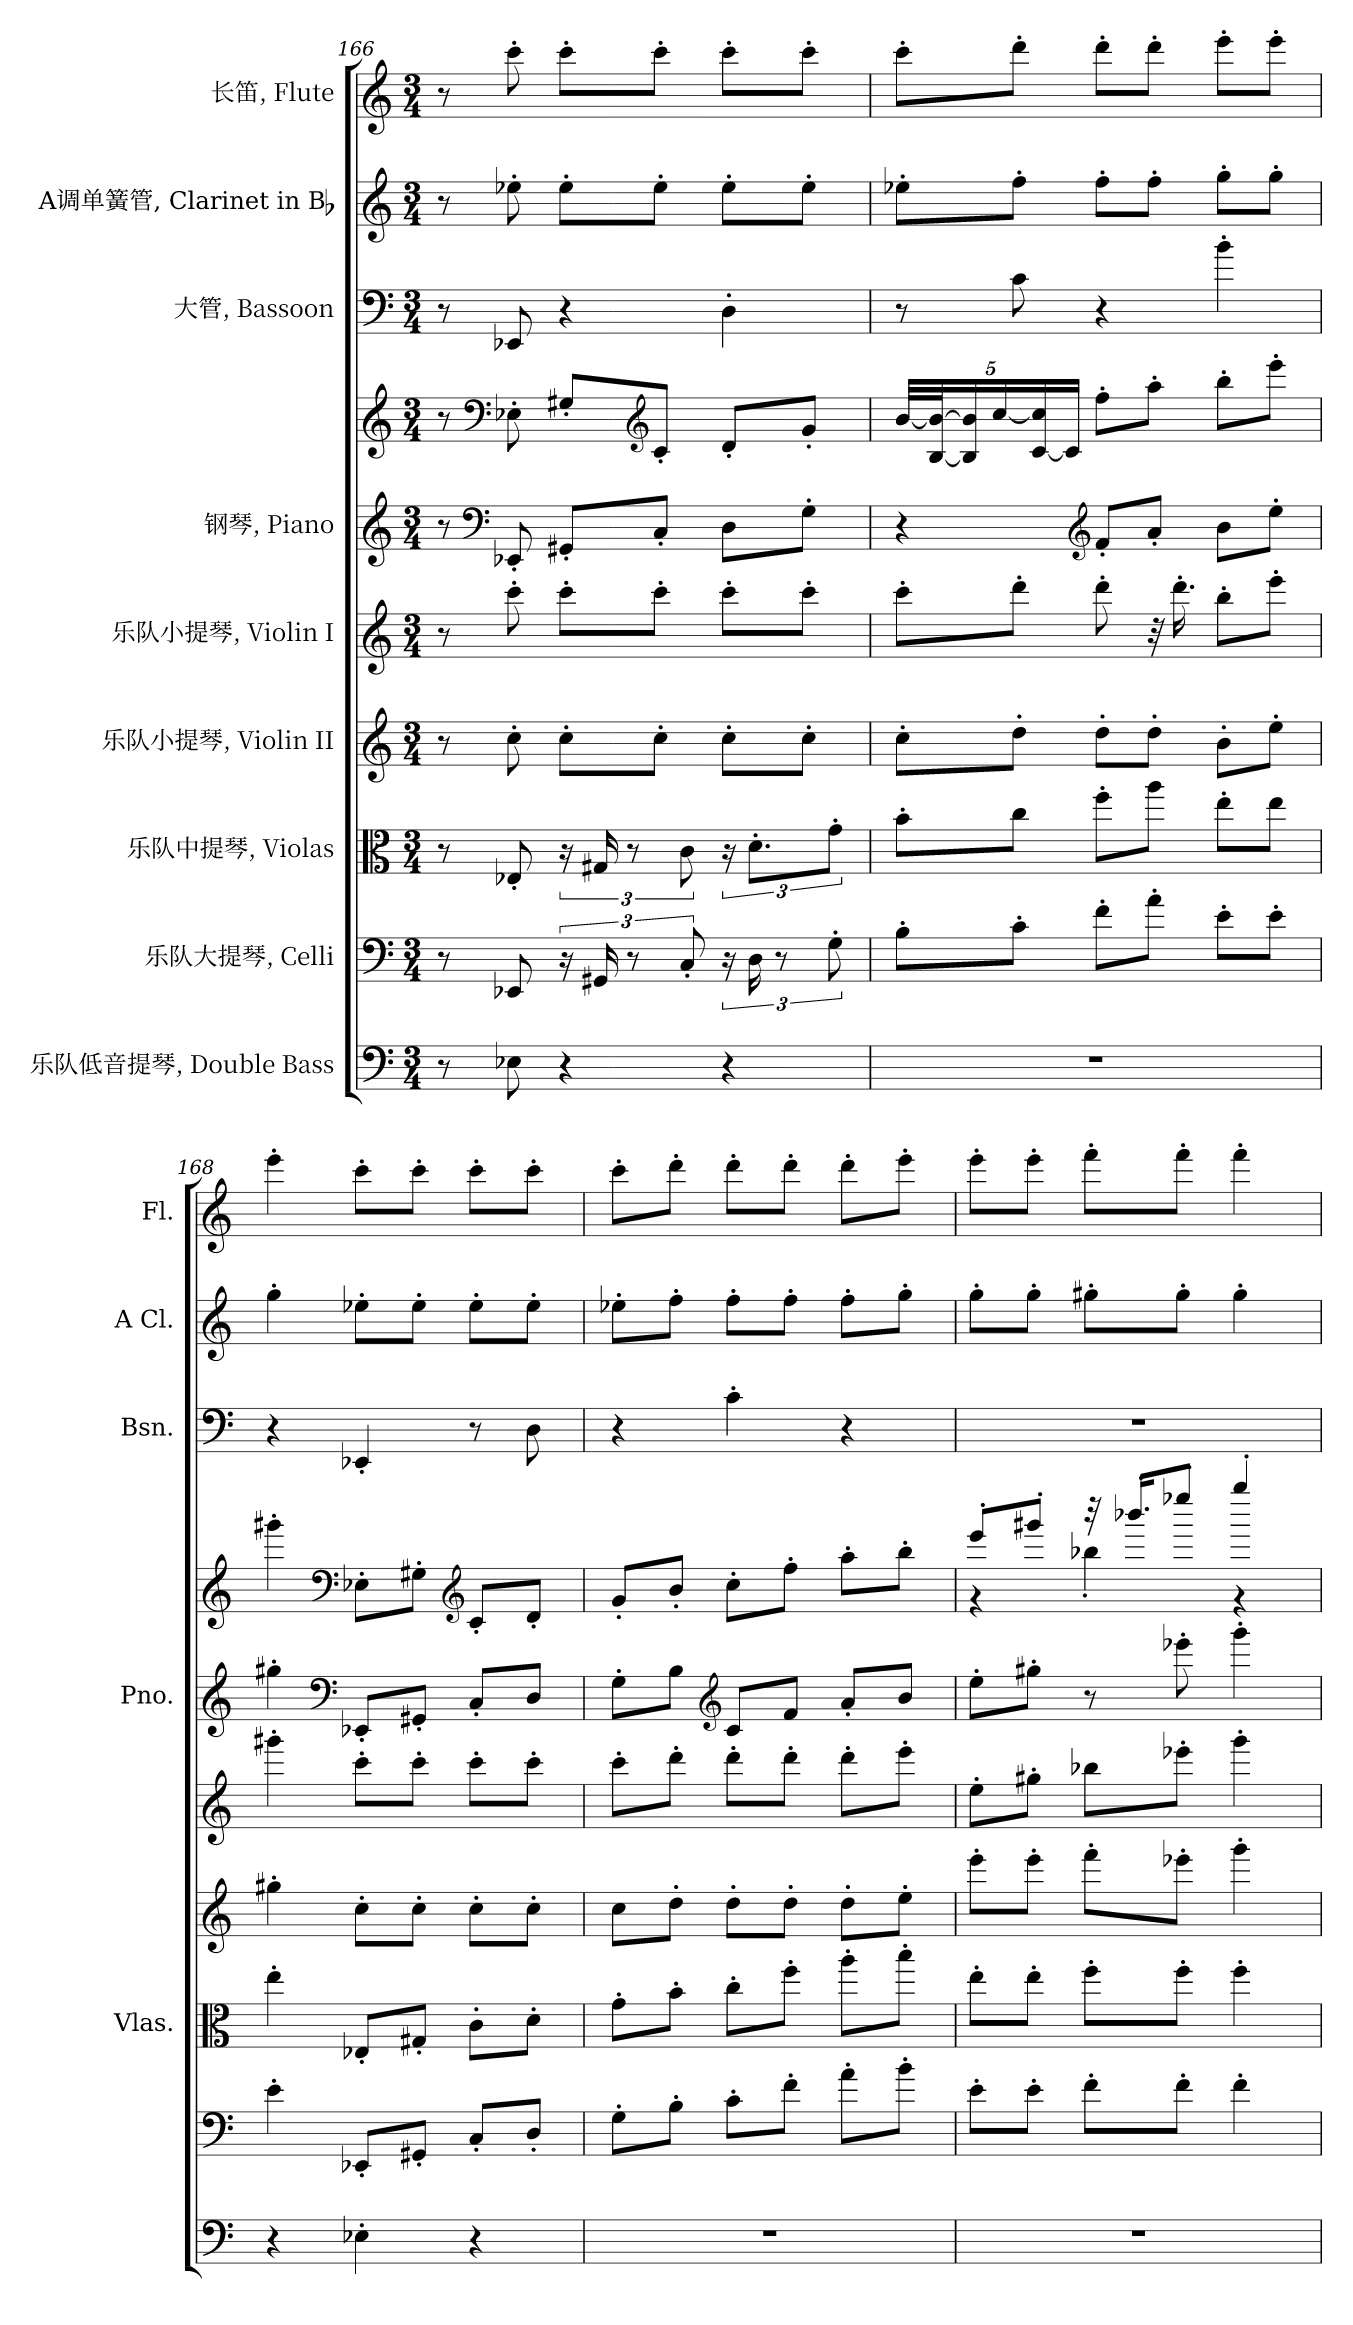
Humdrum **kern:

**kern	**kern	**kern	**kern	**kern	**kern	**kern	**kern	**kern	**kern
*part9	*part8	*part7	*part6	*part5	*part4	*part4	*part3	*part2	*part1
*staff10	*staff9	*staff8	*staff7	*staff6	*staff5	*staff4	*staff3	*staff2	*staff1
*I"乐队低音提琴, Double Bass	*I"乐队大提琴, Celli	*I"乐队中提琴, Violas	*I"乐队小提琴, Violin II	*I"乐队小提琴, Violin I	*I"钢琴, Piano	*	*I"大管, Bassoon	*I"A调单簧管, Clarinet in Bb	*I"长笛, Flute
*	*	*I'Vlas.	*	*	*I'Pno.	*	*I'Bsn.	*I'A Cl.	*I'Fl.
*clefF4	*clefF4	*clefC3	*clefG2	*clefG2	*clefG2	*clefG2	*clefF4	*clefG2	*clefG2
*ITrd7c12	*	*	*	*	*	*	*	*ITrd2c3	*
*k[]	*k[]	*k[]	*k[]	*k[]	*k[]	*k[]	*k[]	*k[f#c#g#]	*k[]
*M3/4	*M3/4	*M3/4	*M3/4	*M3/4	*M3/4	*M3/4	*M3/4	*M3/4	*M3/4
=166	=166	=166	=166	=166	=166	=166	=166	=166	=166
8r	8r	8r	8r	8r	8r	8r	8r	8r	8r
*	*	*	*	*	*clefF4	*clefF4	*	*	*
8EE-X\	8EE-X/	8E-X'/	8cc'\	8ccc'\	8EE-X'/	8E-X'\	8EE-X/	8ccn'\	8ccc'\
4r	24r	24r	8cc'\L	8ccc'\L	8GG#X'/L	8G#X'/L	4r	8cc'\L	8ccc'\L
.	24GG#X/	24G#X/	.	.	.	.	.	.	.
.	12r	12r	.	.	.	.	.	.	.
*	*	*	*	*	*	*clefG2	*	*	*
.	.	.	8cc'\J	8ccc'\J	8C'/J	8c'/J	.	8cc'\J	8ccc'\J
.	12C'/	12c\	.	.	.	.	.	.	.
4r	24r	24r	8cc'\L	8ccc'\L	8D\L	8d'/L	4D'\	8cc'\L	8ccc'\L
.	24D\	12.d'\L	.	.	.	.	.	.	.
.	12r	.	.	.	.	.	.	.	.
.	.	.	8cc'\J	8ccc'\J	8G'\J	8g'/J	.	8cc'\J	8ccc'\J
.	12G'\	12g'\J	.	.	.	.	.	.	.
!!LO:PB:g=z
=167	=167	=167	=167	=167	=167	=167	=167	=167	=167
*	*	*	*	*	*	*Xbrackettup	*	*	*
2.r	8B'\L	8b'\L	8cc'\L	8ccc'\L	4r	[40b/LLL	8r	8ccn'\L	8ccc'\L
.	.	.	.	.	.	[40B/ 40b/_J	.	.	.
.	.	.	.	.	.	20B/] 20b/]	.	.	.
.	.	.	.	.	.	[20cc/	.	.	.
.	8c'\J	8cc\J	8dd'\J	8ddd'\J	.	.	8c\	8dd'\J	8ddd'\J
.	.	.	.	.	.	[20c/ 20cc/]	.	.	.
.	.	.	.	.	.	20c/JJ]	.	.	.
*	*	*	*	*	*clefG2	*	*	*	*
.	8f'\L	8ff'\L	8dd'\L	8ddd'\	8f'/L	8ff'\L	4r	8dd'\L	8ddd'\L
.	8a'\J	8aa\J	8dd'\J	32r	8a'/J	8aa'\J	.	8dd'\J	8ddd'\J
.	.	.	.	16.ddd'\	.	.	.	.	.
.	8e'\L	8ee'\L	8b'\L	8bb'\L	8b\L	8bb'\L	4b'\	8ee'\L	8eee'\L
.	8e'\J	8ee\J	8ee'\J	8eee'\J	8ee'\J	8eee'\J	.	8ee'\J	8eee'\J
=168	=168	=168	=168	=168	=168	=168	=168	=168	=168
4r	4e'\	4ee'\	4gg#X'\	4ggg#X'\	4gg#X'\	4ggg#X'\	4r	4ee'\	4eee'\
*	*	*	*	*	*clefF4	*clefF4	*	*	*
4EE-X'\	8EE-X'/L	8E-X'/L	8cc'\L	8ccc'\L	8EE-X'/L	8E-X'\L	4EE-X'/	8ccn'\L	8ccc'\L
.	8GG#X'/J	8G#X'/J	8cc'\J	8ccc'\J	8GG#X'/J	8G#X'\J	.	8cc'\J	8ccc'\J
*	*	*	*	*	*	*clefG2	*	*	*
4r	8C'/L	8c'\L	8cc'\L	8ccc'\L	8C'/L	8c'/L	8r	8cc'\L	8ccc'\L
.	8D'/J	8d'\J	8cc'\J	8ccc'\J	8D/J	8d'/J	8D\	8cc'\J	8ccc'\J
=169	=169	=169	=169	=169	=169	=169	=169	=169	=169
2.r	8G'\L	8g'\L	8cc\L	8ccc'\L	8G'\L	8g'/L	4r	8ccn'\L	8ccc'\L
.	8B'\J	8b'\J	8dd'\J	8ddd'\J	8B\J	8b'/J	.	8dd'\J	8ddd'\J
*	*	*	*	*	*clefG2	*	*	*	*
.	8c'\L	8cc'\L	8dd'\L	8ddd'\L	8c/L	8cc'\L	4c'\	8dd'\L	8ddd'\L
.	8f'\J	8ff'\J	8dd'\J	8ddd'\J	8f/J	8ff'\J	.	8dd'\J	8ddd'\J
.	8a'\L	8aa'\L	8dd'\L	8ddd'\L	8a'/L	8aa'\L	4r	8dd'\L	8ddd'\L
.	8b'\J	8bb'\J	8ee'\J	8eee'\J	8b/J	8bb'\J	.	8ee'\J	8eee'\J
!!LO:PB:g=z
=170	=170	=170	=170	=170	=170	=170	=170	=170	=170
*	*	*	*	*	*	*^	*	*	*
2.r	8e'\L	8ee'\L	8eee'\L	8ee'\L	8ee'\L	8eee'/L	4r	2.r	8ee'\L	8eee'\L
.	8e'\J	8ee'\J	8eee'\J	8gg#X'\J	8gg#X'\J	8ggg#X'/J	.	.	8ee'\J	8eee'\J
.	8f'\L	8ff'\L	8fff'\L	8bb-X\L	8r	32r	4bb-X'\	.	8ee#X'\L	8fff'\L
.	.	.	.	.	.	16.bbb-X'/KL	.	.	.	.
.	8f'\J	8ff'\J	8eee-X'\J	8eee-X'\J	8eee-X'\	8eeee-X'/J	.	.	8ee#'\J	8fff'\J
.	4f'\	4ff'\	4ggg'\	4ggg'\	4ggg'\	4gggg'/	4r	.	4ee#'\	4fff'\
*	*	*	*	*	*	*v	*v	*	*	*
=	=	=	=	=	=	=	=	=	=
*-	*-	*-	*-	*-	*-	*-	*-	*-	*-
